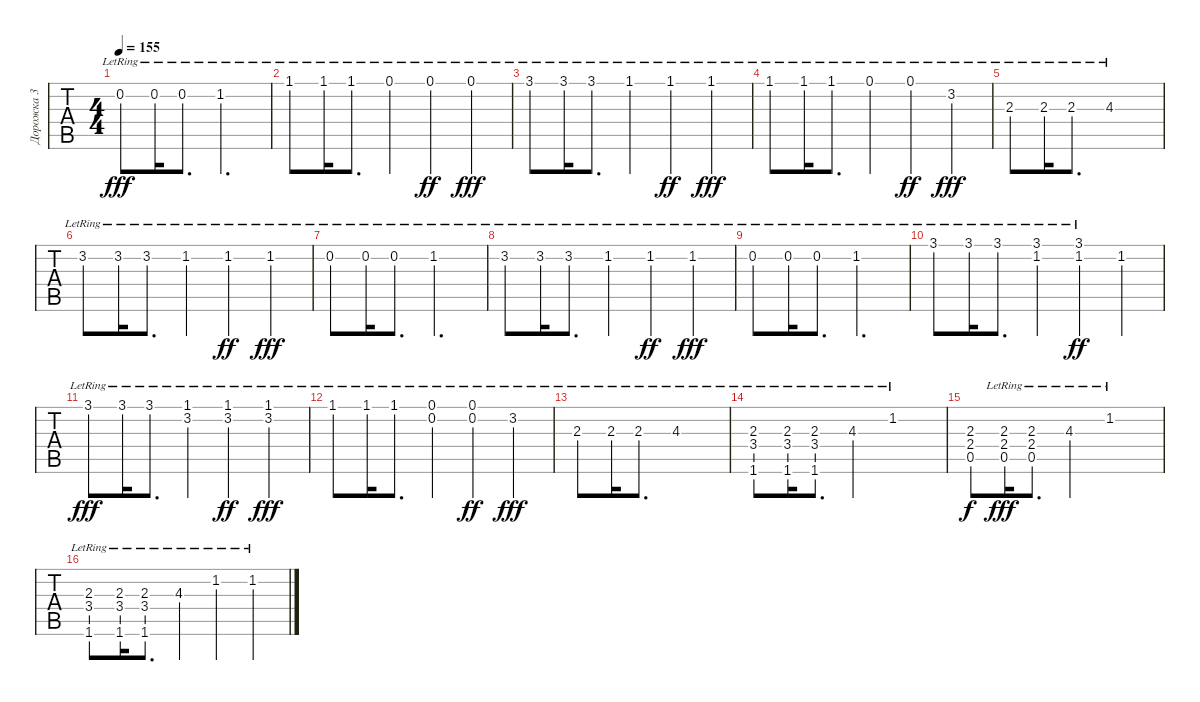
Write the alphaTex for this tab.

\track ("Дорожка 3" "Дорожка 3") {instrument acousticguitarsteel}
\staff {tabs}
\tuning (E4 B3 G3 D3 A2 E2) {hide}
\ts (4 4)
\tempo 155
\clef g2
\ks c
0.2{lr}.8{dy fff} 0.2{lr}.16 0.2{lr}.8{d} 1.2{lr}.2{d} |
1.1{lr}.8 1.1{lr}.16 1.1{lr}.8{d} 0.1{lr}.4 0.1{lr}.4{dy ff} 0.1{lr}.4{dy fff} |
3.1{lr}.8 3.1{lr}.16 3.1{lr}.8{d} 1.1{lr}.4 1.1{lr}.4{dy ff} 1.1{lr}.4{dy fff} |
1.1{lr}.8 1.1{lr}.16 1.1{lr}.8{d} 0.1{lr}.4 0.1{lr}.4{dy ff} 3.2{lr}.4{dy fff} |
2.3{lr}.8 2.3{lr}.16 2.3{lr}.8{d} 4.3{lr}.1 |
3.2{lr}.8 3.2{lr}.16 3.2{lr}.8{d} 1.2{lr}.4 1.2{lr}.4{dy ff} 1.2{lr}.4{dy fff} |
0.2{lr}.8 0.2{lr}.16 0.2{lr}.8{d} 1.2{lr}.2{d} |
3.2{lr}.8 3.2{lr}.16 3.2{lr}.8{d} 1.2{lr}.4 1.2{lr}.4{dy ff} 1.2{lr}.4{dy fff} |
0.2{lr}.8 0.2{lr}.16 0.2{lr}.8{d} 1.2{lr}.2{d} |
3.1{lr}.8 3.1{lr}.16 3.1{lr}.8{d} (3.1{lr} 1.2).4 (3.1{lr} 1.2).4{dy ff} 1.2.4 |
3.1{lr}.8{dy fff} 3.1{lr}.16 3.1{lr}.8{d} (1.1{lr} 3.2).4 (1.1{lr} 3.2).4{dy ff} (1.1{lr} 3.2).4{dy fff} |
1.1{lr}.8 1.1{lr}.16 1.1{lr}.8{d} (0.1{lr} 0.2).4 (0.1{lr} 0.2).4{dy ff} 3.2{lr}.4{dy fff} |
2.3{lr}.8 2.3{lr}.16 2.3{lr}.8{d} 4.3{lr}.1 |
(2.3{lr} 3.4 1.6).8 (2.3{lr} 3.4 1.6).16 (2.3{lr} 3.4 1.6).8{d} 4.3{lr}.4 1.2{lr}.1 |
(2.3 2.4 0.5).8{dy f} (2.3{lr} 2.4 0.5).16{dy fff} (2.3{lr} 2.4 0.5).8{d} 4.3{lr}.4 1.2{lr}.1 |
(2.3{lr} 3.4 1.6).8 (2.3{lr} 3.4 1.6).16 (2.3{lr} 3.4 1.6).8{d} 4.3{lr}.4 1.2{lr}.4 1.2{lr}.4
